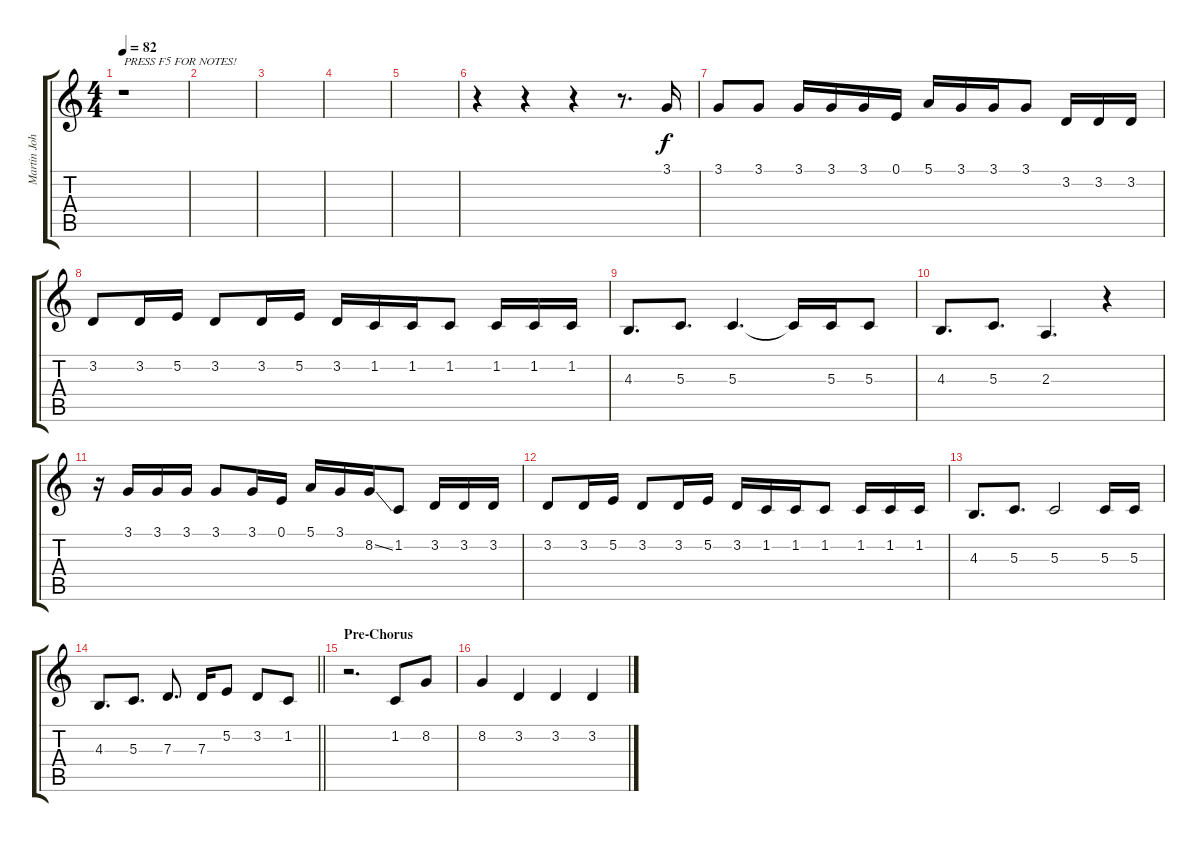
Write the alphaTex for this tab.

\track ("Martin Johnson (Vocals)" "Martin Joh") {instrument clarinet}
\staff {score tabs}
\tuning (E4 B3 G3 D3 A2 E2) {hide}
\ts (4 4)
\tempo 82
\clef g2
\ks c
r.1{txt "PRESS F5 FOR NOTES!" dy f instrument clarinet} |
|
|
|
|
r.4 r.4 r.4 r.8{d} 3.1.16 |
3.1.8 3.1.8 3.1.16 3.1.16 3.1.16 0.1.16 5.1.16 3.1.16 3.1.16 3.1.8 3.2.16 3.2.16 3.2.16 |
3.2.8 3.2.16 5.2.16 3.2.8 3.2.16 5.2.16 3.2.16 1.2.16 1.2.16 1.2.8 1.2.16 1.2.16 1.2.16 |
4.3.8{d} 5.3.8{d} 5.3.4{d} 5.3{t}.16 5.3.16 5.3.8 |
4.3.8{d} 5.3.8{d} 2.3.4{d} r.4 |
r.16 3.1.16 3.1.16 3.1.16 3.1.8 3.1.16 0.1.16 5.1.16 3.1.16 8.2{ss}.16 1.2.8 3.2.16 3.2.16 3.2.16 |
3.2.8 3.2.16 5.2.16 3.2.8 3.2.16 5.2.16 3.2.16 1.2.16 1.2.16 1.2.8 1.2.16 1.2.16 1.2.16 |
4.3.8{d} 5.3.8{d} 5.3.2 5.3.16 5.3.16 |
\barLineRight lightlight
4.3.8{d} 5.3.8{d} 7.3.8{d} 7.3.16 5.2.8 3.2.8 1.2.8 |
\section ("" "Pre-Chorus")
r.2{d} 1.2.8 8.2.8 |
8.2.4 3.2.4 3.2.4 3.2.4
